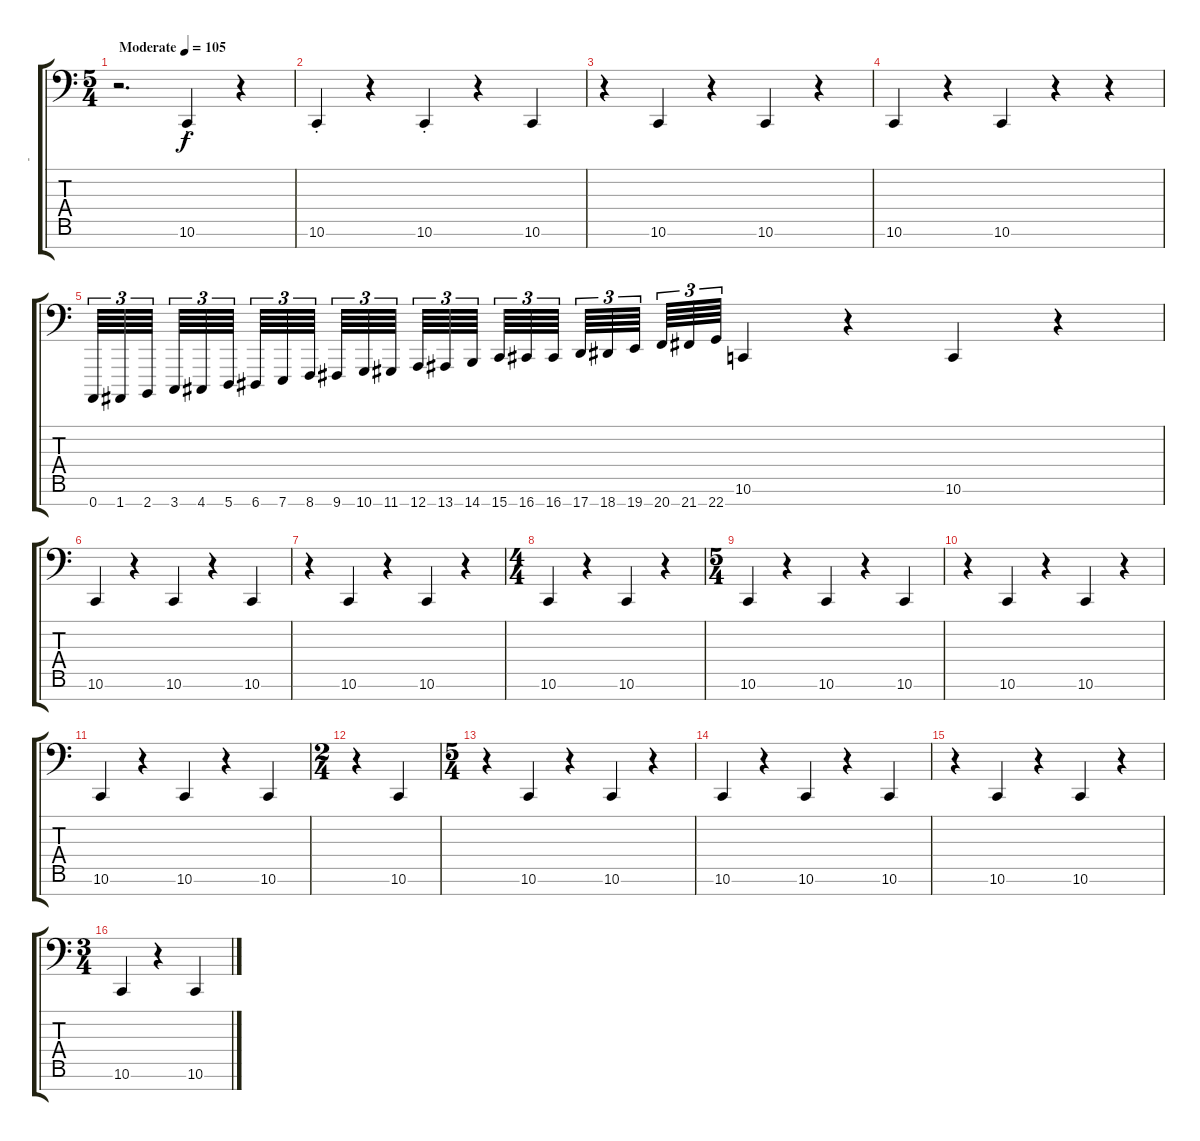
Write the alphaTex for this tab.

\track ("-" "-") {instrument taikodrum}
\staff {score tabs}
\tuning (D3 A2 F2 C2 G1 D1 A0) {hide}
\ts (5 4)
\tempo (105 "Moderate")
\clef f4
\ks c
r.2{d dy f instrument taikodrum} 10.6{st}.4 r.4 |
10.6{st}.4 r.4 10.6{st}.4 r.4 10.6.4 |
r.4 10.6.4 r.4 10.6.4 r.4 |
10.6.4 r.4 10.6.4 r.4 r.4{volume 0} |
0.7.64{tu (3 2) volume 12} 1.7.64{tu (3 2)} 2.7.64{tu (3 2) beam splitsecondary} 3.7.64{tu (3 2)} 4.7.64{tu (3 2)} 5.7.64{tu (3 2) beam splitsecondary} 6.7.64{tu (3 2)} 7.7.64{tu (3 2)} 8.7.64{tu (3 2) beam splitsecondary} 9.7.64{tu (3 2)} 10.7.64{tu (3 2)} 11.7.64{tu (3 2) beam splitsecondary} 12.7.64{tu (3 2)} 13.7.64{tu (3 2)} 14.7.64{tu (3 2) beam splitsecondary} 15.7.64{tu (3 2)} 16.7.64{tu (3 2)} 16.7.64{tu (3 2) beam splitsecondary} 17.7.64{tu (3 2)} 18.7.64{tu (3 2)} 19.7.64{tu (3 2) beam splitsecondary} 20.7.64{tu (3 2)} 21.7.64{tu (3 2)} 22.7.64{tu (3 2)} 10.6.4{volume 12} r.4 10.6.4 r.4 |
10.6.4 r.4 10.6.4 r.4 10.6.4 |
r.4 10.6.4 r.4 10.6.4 r.4 |
\ts (4 4)
10.6.4 r.4 10.6.4 r.4 |
\ts (5 4)
10.6.4 r.4 10.6.4 r.4 10.6.4 |
r.4 10.6.4 r.4 10.6.4 r.4 |
10.6.4 r.4 10.6.4 r.4 10.6.4 |
\ts (2 4)
r.4 10.6.4 |
\ts (5 4)
r.4 10.6.4 r.4 10.6.4 r.4 |
10.6.4 r.4 10.6.4 r.4 10.6.4 |
r.4 10.6.4 r.4 10.6.4 r.4 |
\ts (3 4)
10.6.4 r.4 10.6.4
